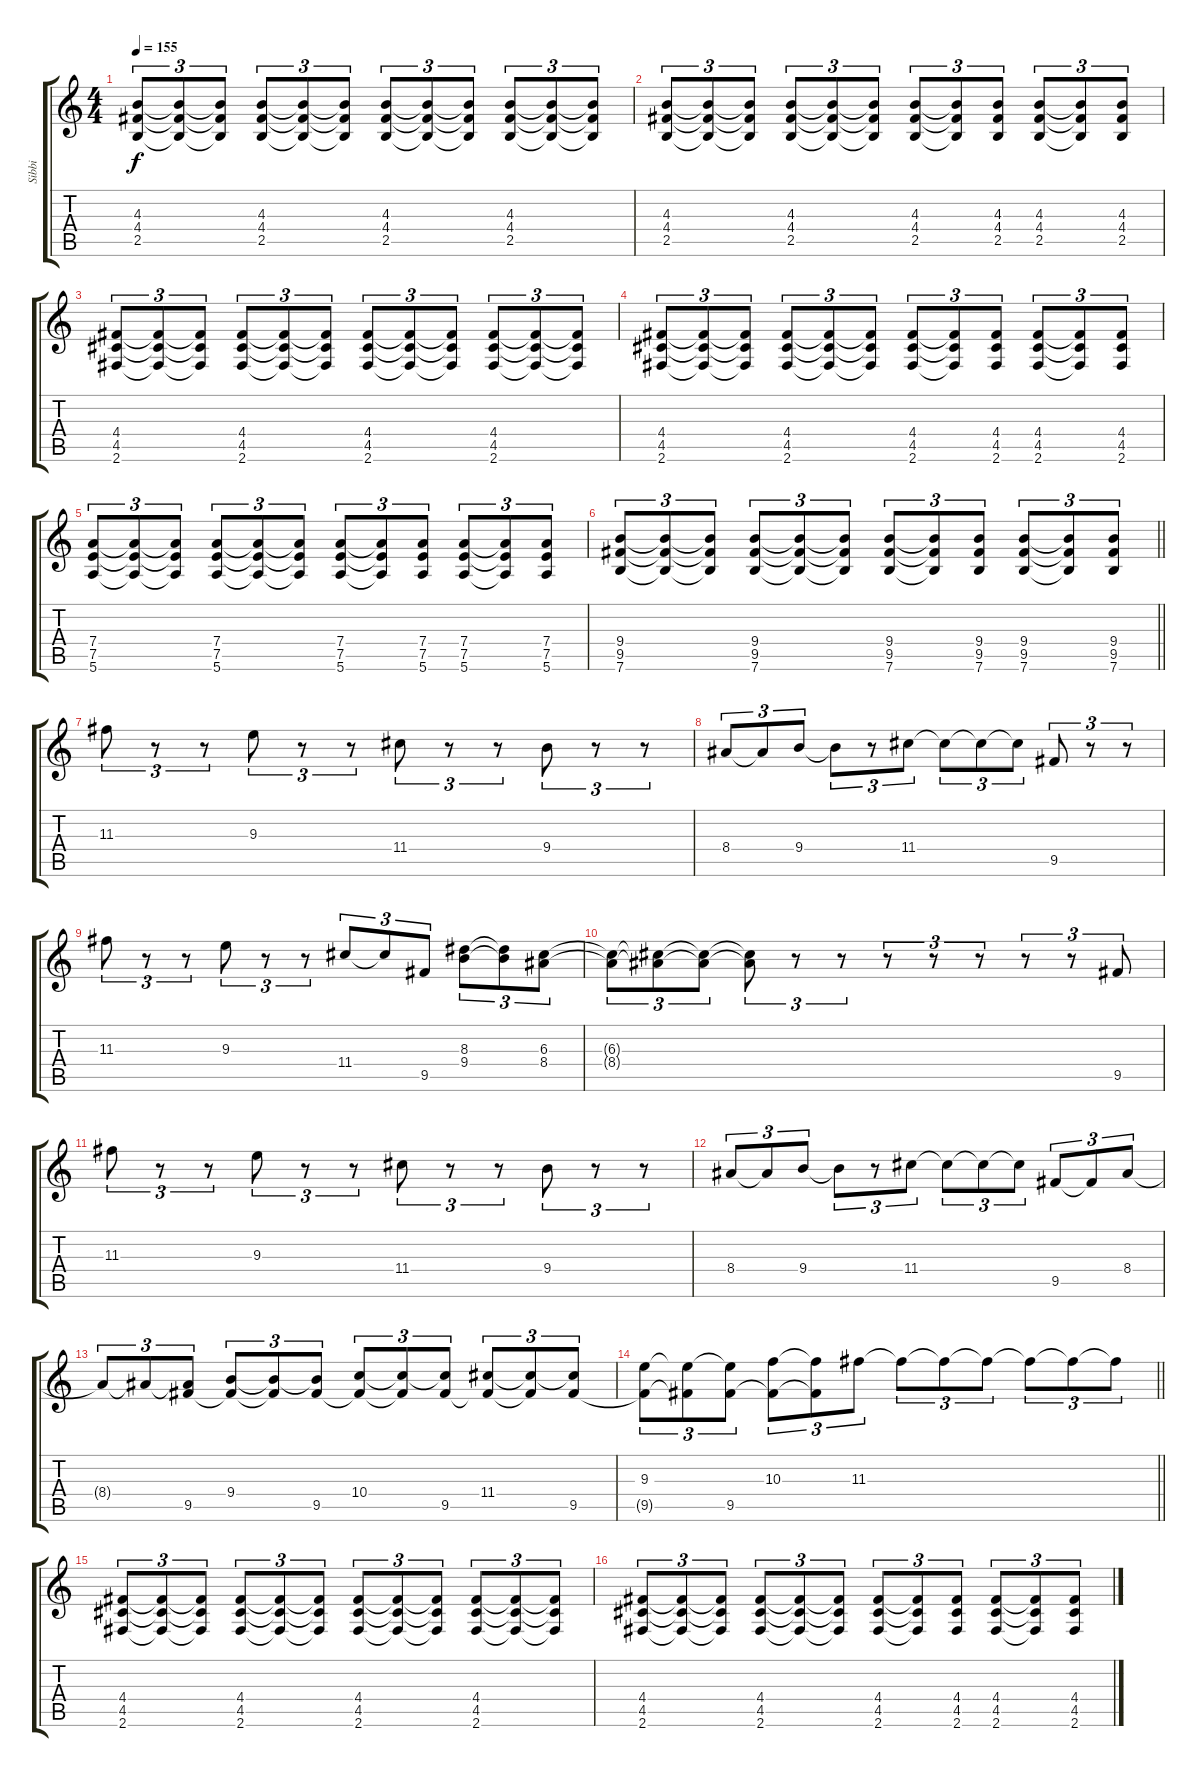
\track ("Sibbi" "Sibbi") {instrument acousticguitarsteel}
\staff {score tabs}
\tuning (E4 B3 G3 D3 A2 E2) {hide}
\ts (4 4)
\tempo 155
\clef g2
\ks c
(4.3 4.4 2.5).8{tu (3 2) dy f} (4.3{t} 4.4{t} 2.5{t}).8{tu (3 2)} (4.3{t} 4.4{t} 2.5{t}).8{tu (3 2)} (4.3 4.4 2.5).8{tu (3 2)} (4.3{t} 4.4{t} 2.5{t}).8{tu (3 2)} (4.3{t} 4.4{t} 2.5{t}).8{tu (3 2)} (4.3 4.4 2.5).8{tu (3 2)} (4.3{t} 4.4{t} 2.5{t}).8{tu (3 2)} (4.3{t} 4.4{t} 2.5{t}).8{tu (3 2)} (4.3 4.4 2.5).8{tu (3 2)} (4.3{t} 4.4{t} 2.5{t}).8{tu (3 2)} (4.3{t} 4.4{t} 2.5{t}).8{tu (3 2)} |
(4.3 4.4 2.5).8{tu (3 2)} (4.3{t} 4.4{t} 2.5{t}).8{tu (3 2)} (4.3{t} 4.4{t} 2.5{t}).8{tu (3 2)} (4.3 4.4 2.5).8{tu (3 2)} (4.3{t} 4.4{t} 2.5{t}).8{tu (3 2)} (4.3{t} 4.4{t} 2.5{t}).8{tu (3 2)} (4.3 4.4 2.5).8{tu (3 2)} (4.3{t} 4.4{t} 2.5{t}).8{tu (3 2)} (4.3 4.4 2.5).8{tu (3 2)} (4.3 4.4 2.5).8{tu (3 2)} (4.3{t} 4.4{t} 2.5{t}).8{tu (3 2)} (4.3 4.4 2.5).8{tu (3 2)} |
(4.4 4.5 2.6).8{tu (3 2)} (4.4{t} 4.5{t} 2.6{t}).8{tu (3 2)} (4.4{t} 4.5{t} 2.6{t}).8{tu (3 2)} (4.4 4.5 2.6).8{tu (3 2)} (4.4{t} 4.5{t} 2.6{t}).8{tu (3 2)} (4.4{t} 4.5{t} 2.6{t}).8{tu (3 2)} (4.4 4.5 2.6).8{tu (3 2)} (4.4{t} 4.5{t} 2.6{t}).8{tu (3 2)} (4.4{t} 4.5{t} 2.6{t}).8{tu (3 2)} (4.4 4.5 2.6).8{tu (3 2)} (4.4{t} 4.5{t} 2.6{t}).8{tu (3 2)} (4.4{t} 4.5{t} 2.6{t}).8{tu (3 2)} |
(4.4 4.5 2.6).8{tu (3 2)} (4.4{t} 4.5{t} 2.6{t}).8{tu (3 2)} (4.4{t} 4.5{t} 2.6{t}).8{tu (3 2)} (4.4 4.5 2.6).8{tu (3 2)} (4.4{t} 4.5{t} 2.6{t}).8{tu (3 2)} (4.4{t} 4.5{t} 2.6{t}).8{tu (3 2)} (4.4 4.5 2.6).8{tu (3 2)} (4.4{t} 4.5{t} 2.6{t}).8{tu (3 2)} (4.4 4.5 2.6).8{tu (3 2)} (4.4 4.5 2.6).8{tu (3 2)} (4.4{t} 4.5{t} 2.6{t}).8{tu (3 2)} (4.4 4.5 2.6).8{tu (3 2)} |
(7.4 7.5 5.6).8{tu (3 2)} (7.4{t} 7.5{t} 5.6{t}).8{tu (3 2)} (7.4{t} 7.5{t} 5.6{t}).8{tu (3 2)} (7.4 7.5 5.6).8{tu (3 2)} (7.4{t} 7.5{t} 5.6{t}).8{tu (3 2)} (7.4{t} 7.5{t} 5.6{t}).8{tu (3 2)} (7.4 7.5 5.6).8{tu (3 2)} (7.4{t} 7.5{t} 5.6{t}).8{tu (3 2)} (7.4 7.5 5.6).8{tu (3 2)} (7.4 7.5 5.6).8{tu (3 2)} (7.4{t} 7.5{t} 5.6{t}).8{tu (3 2)} (7.4 7.5 5.6).8{tu (3 2)} |
\barLineRight lightlight
(9.4 9.5 7.6).8{tu (3 2)} (9.4{t} 9.5{t} 7.6{t}).8{tu (3 2)} (9.4{t} 9.5{t} 7.6{t}).8{tu (3 2)} (9.4 9.5 7.6).8{tu (3 2)} (9.4{t} 9.5{t} 7.6{t}).8{tu (3 2)} (9.4{t} 9.5{t} 7.6{t}).8{tu (3 2)} (9.4 9.5 7.6).8{tu (3 2)} (9.4{t} 9.5{t} 7.6{t}).8{tu (3 2)} (9.4 9.5 7.6).8{tu (3 2)} (9.4 9.5 7.6).8{tu (3 2)} (9.4{t} 9.5{t} 7.6{t}).8{tu (3 2)} (9.4 9.5 7.6).8{tu (3 2)} |
11.3.8{tu (3 2)} r.8{tu (3 2)} r.8{tu (3 2)} 9.3.8{tu (3 2)} r.8{tu (3 2)} r.8{tu (3 2)} 11.4.8{tu (3 2)} r.8{tu (3 2)} r.8{tu (3 2)} 9.4.8{tu (3 2)} r.8{tu (3 2)} r.8{tu (3 2)} |
8.4.8{tu (3 2)} 8.4{t}.8{tu (3 2)} 9.4.8{tu (3 2)} 9.4{t}.8{tu (3 2)} r.8{tu (3 2)} 11.4.8{tu (3 2)} 11.4{t}.8{tu (3 2)} 11.4{t}.8{tu (3 2)} 11.4{t}.8{tu (3 2)} 9.5.8{tu (3 2)} r.8{tu (3 2)} r.8{tu (3 2)} |
11.3.8{tu (3 2)} r.8{tu (3 2)} r.8{tu (3 2)} 9.3.8{tu (3 2)} r.8{tu (3 2)} r.8{tu (3 2)} 11.4.8{tu (3 2)} 11.4{t}.8{tu (3 2)} 9.5.8{tu (3 2)} (8.3 9.4).8{tu (3 2)} (8.3{t} 9.4{t}).8{tu (3 2)} (6.3 8.4).8{tu (3 2)} |
(6.3{t} 8.4{t}).8{tu (3 2)} (6.3{t} 8.4{t}).8{tu (3 2)} (6.3{t} 8.4{t}).8{tu (3 2)} (6.3{t} 8.4{t}).8{tu (3 2)} r.8{tu (3 2)} r.8{tu (3 2)} r.8{tu (3 2)} r.8{tu (3 2)} r.8{tu (3 2)} r.8{tu (3 2)} r.8{tu (3 2)} 9.5.8{tu (3 2)} |
11.3.8{tu (3 2)} r.8{tu (3 2)} r.8{tu (3 2)} 9.3.8{tu (3 2)} r.8{tu (3 2)} r.8{tu (3 2)} 11.4.8{tu (3 2)} r.8{tu (3 2)} r.8{tu (3 2)} 9.4.8{tu (3 2)} r.8{tu (3 2)} r.8{tu (3 2)} |
8.4.8{tu (3 2)} 8.4{t}.8{tu (3 2)} 9.4.8{tu (3 2)} 9.4{t}.8{tu (3 2)} r.8{tu (3 2)} 11.4.8{tu (3 2)} 11.4{t}.8{tu (3 2)} 11.4{t}.8{tu (3 2)} 11.4{t}.8{tu (3 2)} 9.5.8{tu (3 2)} 9.5{t}.8{tu (3 2)} 8.4.8{tu (3 2)} |
8.4{t}.8{tu (3 2)} 8.4{t}.8{tu (3 2)} (8.4{t} 9.5).8{tu (3 2)} (9.4 9.5{t}).8{tu (3 2)} (9.4{t} 9.5{t}).8{tu (3 2)} (9.4{t} 9.5).8{tu (3 2)} (10.4 9.5{t}).8{tu (3 2)} (10.4{t} 9.5{t}).8{tu (3 2)} (10.4{t} 9.5).8{tu (3 2)} (11.4 9.5{t}).8{tu (3 2)} (11.4{t} 9.5{t}).8{tu (3 2)} (11.4{t} 9.5).8{tu (3 2)} |
\barLineRight lightlight
(9.3 9.5{t}).8{tu (3 2)} (9.3{t} 9.5{t}).8{tu (3 2)} (9.3{t} 9.5).8{tu (3 2)} (10.3 9.5{t}).8{tu (3 2)} (10.3{t} 9.5{t}).8{tu (3 2)} 11.3.8{tu (3 2)} 11.3{t}.8{tu (3 2)} 11.3{t}.8{tu (3 2)} 11.3{t}.8{tu (3 2)} 11.3{t}.8{tu (3 2)} 11.3{t}.8{tu (3 2)} 11.3{t}.8{tu (3 2)} |
(4.4 4.5 2.6).8{tu (3 2)} (4.4{t} 4.5{t} 2.6{t}).8{tu (3 2)} (4.4{t} 4.5{t} 2.6{t}).8{tu (3 2)} (4.4 4.5 2.6).8{tu (3 2)} (4.4{t} 4.5{t} 2.6{t}).8{tu (3 2)} (4.4{t} 4.5{t} 2.6{t}).8{tu (3 2)} (4.4 4.5 2.6).8{tu (3 2)} (4.4{t} 4.5{t} 2.6{t}).8{tu (3 2)} (4.4{t} 4.5{t} 2.6{t}).8{tu (3 2)} (4.4 4.5 2.6).8{tu (3 2)} (4.4{t} 4.5{t} 2.6{t}).8{tu (3 2)} (4.4{t} 4.5{t} 2.6{t}).8{tu (3 2)} |
(4.4 4.5 2.6).8{tu (3 2)} (4.4{t} 4.5{t} 2.6{t}).8{tu (3 2)} (4.4{t} 4.5{t} 2.6{t}).8{tu (3 2)} (4.4 4.5 2.6).8{tu (3 2)} (4.4{t} 4.5{t} 2.6{t}).8{tu (3 2)} (4.4{t} 4.5{t} 2.6{t}).8{tu (3 2)} (4.4 4.5 2.6).8{tu (3 2)} (4.4{t} 4.5{t} 2.6{t}).8{tu (3 2)} (4.4 4.5 2.6).8{tu (3 2)} (4.4 4.5 2.6).8{tu (3 2)} (4.4{t} 4.5{t} 2.6{t}).8{tu (3 2)} (4.4 4.5 2.6).8{tu (3 2)}
